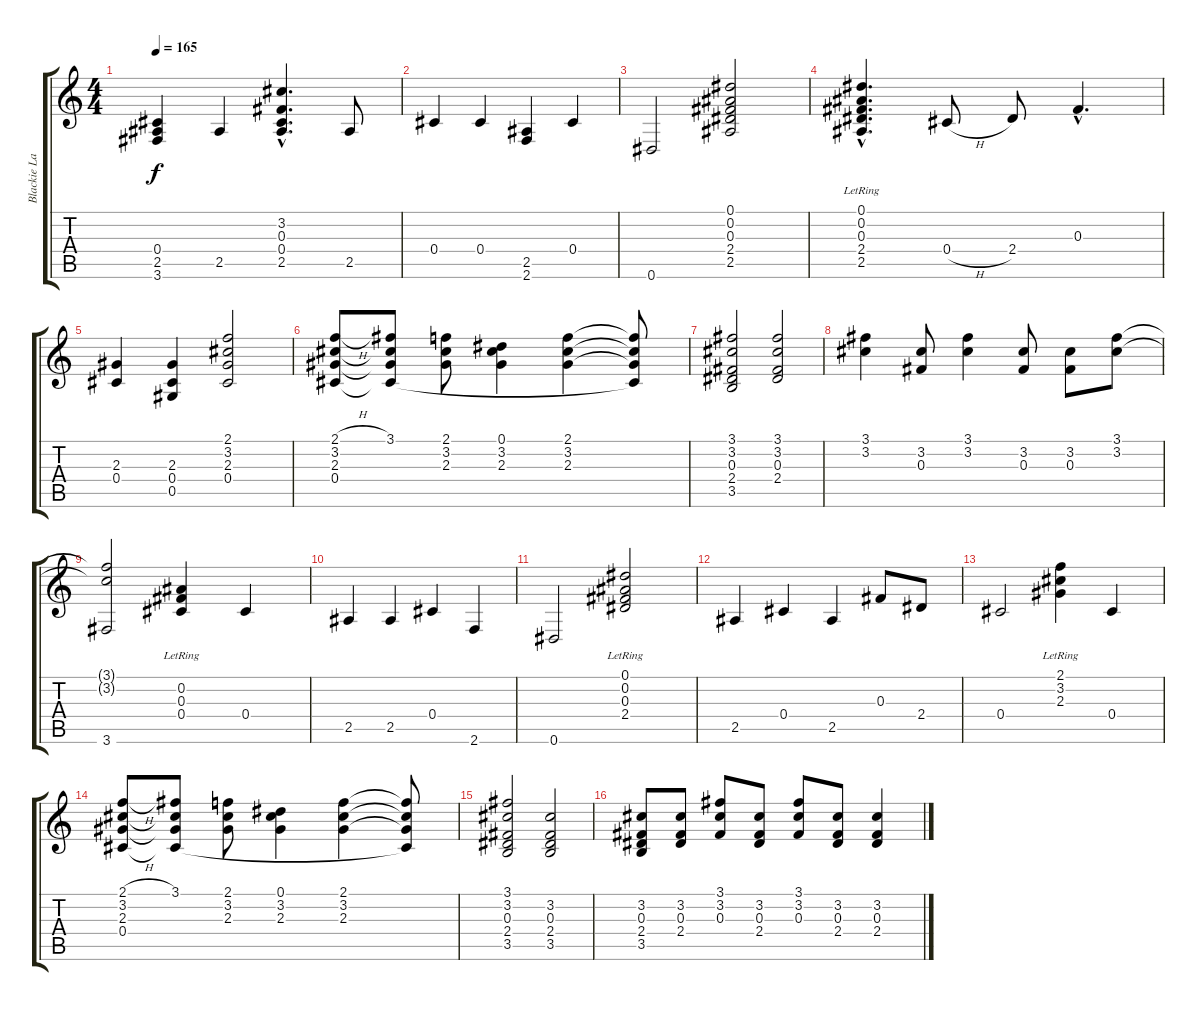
\track ("Blackie Lawless/Rythmic Guitar" "Blackie La") {instrument electricguitarclean}
\staff {score tabs}
\tuning (Eb4 Bb3 Gb3 Db3 Ab2 Eb2) {hide}
\ts (4 4)
\tempo 165
\clef g2
\ks c
(0.4 2.5 3.6).4{dy f} 2.5.4 (3.2{hac} 0.3{hac} 0.4{hac} 2.5{hac}).4{d} 2.5.8 |
0.4.4 0.4.4 (2.5 2.6).4 0.4.4 |
0.6.2 (0.1 0.2 0.3 2.4 2.5).2 |
(0.1{hac lr} 0.2{hac lr} 0.3{hac lr} 2.4{hac} 2.5{hac}).4{d} 0.4{h}.8 2.4.8 0.3{hac}.4{d} |
(2.3 0.4).4 (2.3 0.4 0.5).4 (2.1 3.2 2.3 0.4).2 |
(2.1{h} 3.2 2.3 0.4).8 (3.1 3.2{t} 2.3{t} 0.4{t}).8 (2.1 3.2 2.3).8 (0.1 3.2 2.3).4 (2.1 3.2 2.3).4 (2.1{t} 3.2{t} 2.3{t} 0.4{t}).8 |
(3.1 3.2 0.3 2.4 3.5).2 (3.1 3.2 0.3 2.4).2 |
(3.1 3.2).4 (3.2 0.3).8 (3.1 3.2).4 (3.2 0.3).8 (3.2 0.3).8 (3.1 3.2).8 |
(3.1{t} 3.2{t} 3.6).2 (0.2{lr} 0.3{lr} 0.4).4 0.4.4 |
2.5.4 2.5.4 0.4.4 2.6.4 |
0.6.2 (0.1{lr} 0.2{lr} 0.3{lr} 2.4).2 |
2.5.4 0.4.4 2.5.4 0.3.8 2.4.8 |
0.4.2 (2.1{lr} 3.2{lr} 2.3{lr}).4 0.4.4 |
(2.1{h} 3.2 2.3 0.4).8 (3.1 3.2{t} 2.3{t} 0.4{t}).8 (2.1 3.2 2.3).8 (0.1 3.2 2.3).4 (2.1 3.2 2.3).4 (2.1{t} 3.2{t} 2.3{t} 0.4{t}).8 |
(3.1 3.2 0.3 2.4 3.5).2 (3.2 0.3 2.4 3.5).2 |
(3.2 0.3 2.4 3.5).8 (3.2 0.3 2.4).8 (3.1 3.2 0.3).8 (3.2 0.3 2.4).8 (3.1 3.2 0.3).8 (3.2 0.3 2.4).8 (3.2 0.3 2.4).4
